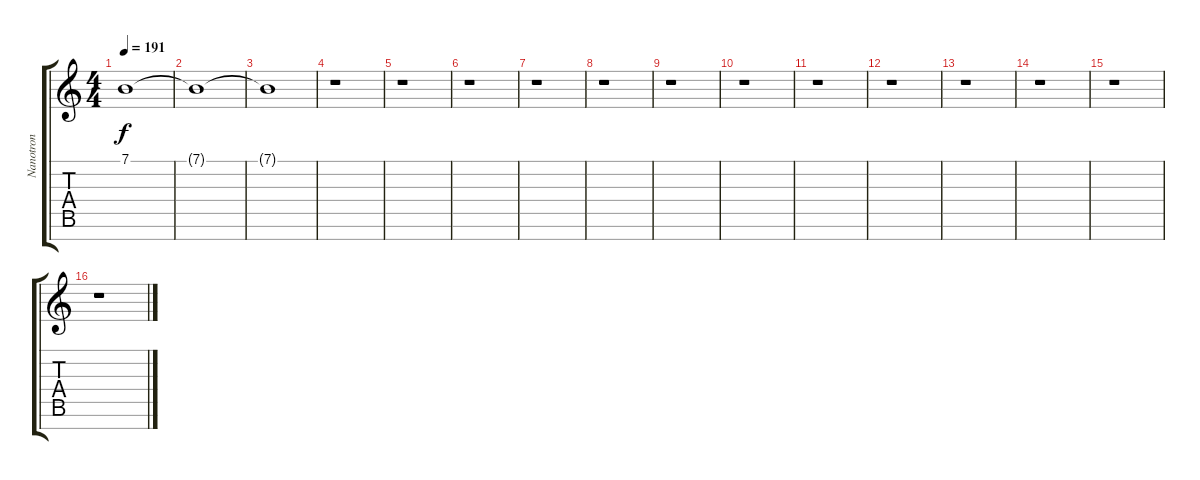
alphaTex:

\track ("Nanotron" "Nanotron") {instrument stringensemble1}
\staff {score tabs}
\tuning (E4 B3 G3 D3 A2 E2 B1) {hide}
\ts (4 4)
\tempo 191
\clef g2
\ks c
7.1{t}.1{dy f} |
7.1{t}.1 |
7.1{t}.1 |
r.1 |
r.1 |
r.1 |
r.1 |
r.1 |
r.1 |
r.1 |
r.1 |
r.1 |
r.1 |
r.1 |
r.1 |
r.1
